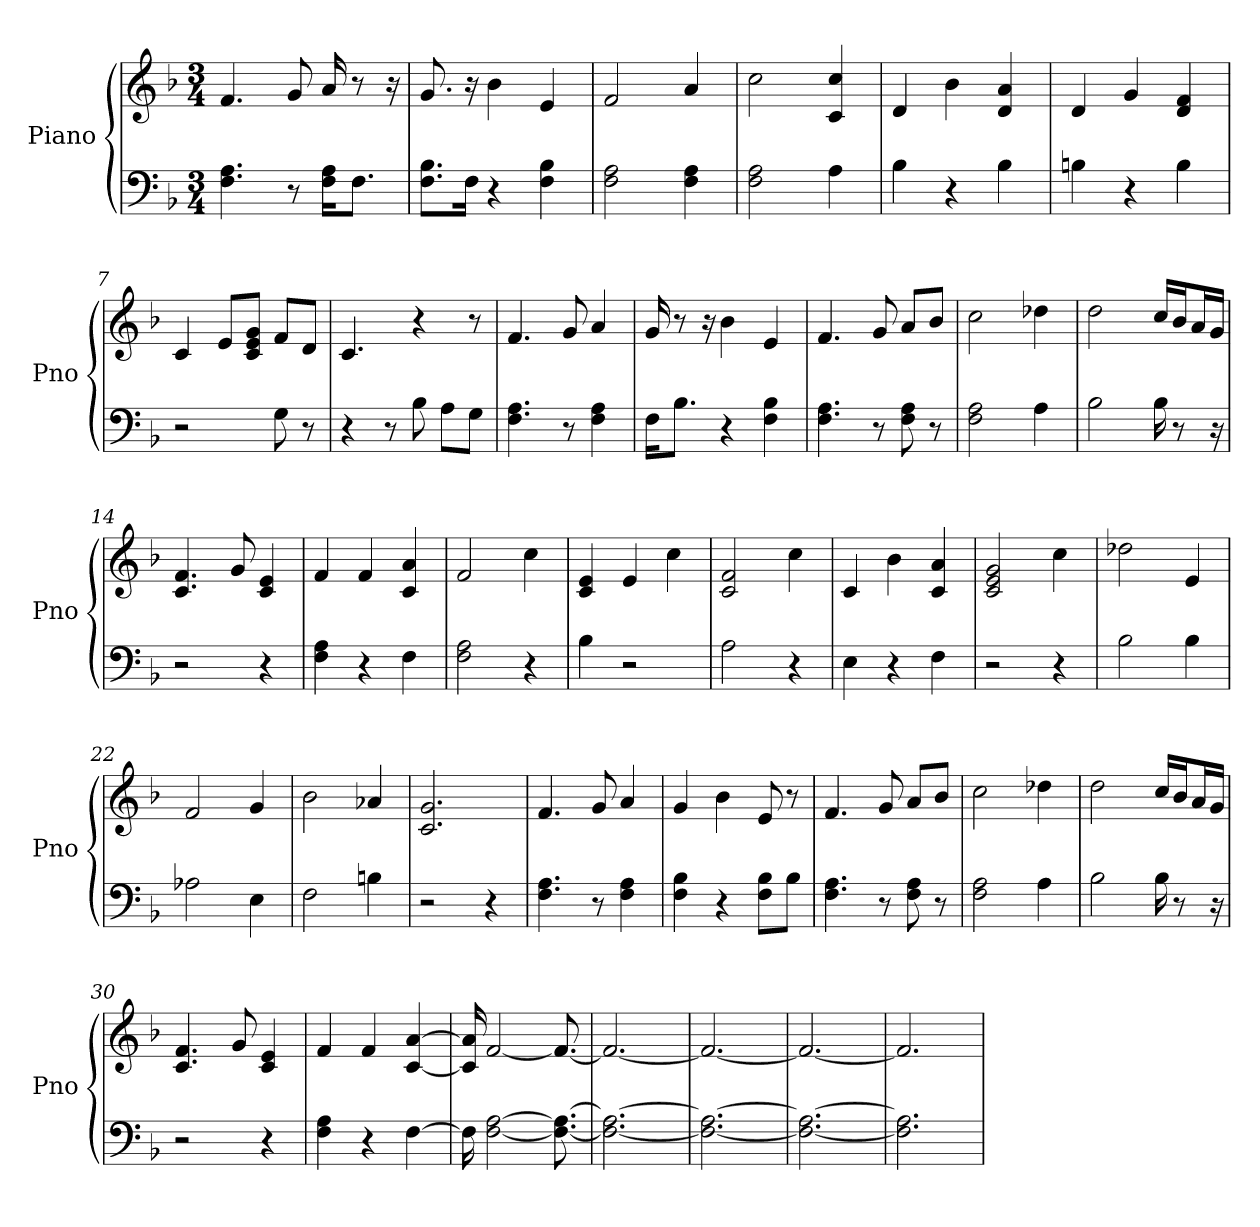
**kern	**kern
*part1	*part1
*staff2	*staff1
*I"Piano	*
*I'Pno	*
*clefF4	*clefG2
*k[b-]	*k[b-]
*F:	*F:
*M3/4	*M3/4
*MM95	*MM95
=1	=1
4.A 4.F	4.f
8r	8g
16A\ 16F\KL	16a
8.F\J	8r
.	16r
=2	=2
8.B-\ 8.F\L	8.g
16F\Jk	16r
4r	4b-
4B- 4F	4e
=3	=3
2A 2F	2f
4A 4F	4a
=4	=4
2A 2F	2cc
4A	4cc 4c
=5	=5
4B-	4d
4r	4b-
4B-	4a 4d
=6	=6
4B	4d
4r	4g
4B	4d 4f
=7	=7
2r	4c
.	8e/L
.	8c/ 8g/ 8e/J
8G	8f/L
8r	8d/J
=8	=8
4r	4.c
8r	.
8B-	4r
8A\L	.
8G\J	8r
=9	=9
4.A 4.F	4.f
8r	8g
4F 4A	4a
=10	=10
16F\KL	16g
8.B-\J	8r
.	16r
4r	4b-
4B- 4F	4e
=11	=11
4.A 4.F	4.f
8r	8g
8A 8F	8a/L
8r	8b-/J
=12	=12
2A 2F	2cc
4A	4dd-
=13	=13
2B-	2dd
16B-	16cc/LL
8r	16b-/J
.	16a/L
16r	16g/JJ
=14	=14
2r	4.c 4.f
.	8g
4r	4e 4c
=15	=15
4A 4F	4f
4r	4f
4F	4c 4a
=16	=16
2A 2F	2f
4r	4cc
=17	=17
4B-	4e 4c
2r	4e
.	4cc
=18	=18
2A	2f 2c
4r	4cc
=19	=19
4E	4c
4r	4b-
4F	4a 4c
=20	=20
2r	2g 2e 2c
4r	4cc
=21	=21
2B-	2dd-
4B-	4e
=22	=22
2A-	2f
4E	4g
=23	=23
2F	2b-
4B	4a-
=24	=24
2r	2.g 2.c
4r	.
=25	=25
4.F 4.A	4.f
8r	8g
4F 4A	4a
=26	=26
4F 4B-	4g
4r	4b-
8F\ 8B-\L	8e
8B-\J	8r
=27	=27
4.F 4.A	4.f
8r	8g
8F 8A	8a/L
8r	8b-/J
=28	=28
2F 2A	2cc
4A	4dd-
=29	=29
2B-	2dd
16B-	16cc/LL
8r	16b-/J
.	16a/L
16r	16g/JJ
=30	=30
2r	4.f 4.c
.	8g
4r	4e 4c
=31	=31
4F 4A	4f
4r	4f
[4F	[4c [4a
=32	=32
16F]	16c] 16a]
[2F [2A	[2f
8.F_ 8.A_	8.f_
=33	=33
2.F_ 2.A_	2.f_
=34	=34
2.F_ 2.A_	2.f_
=35	=35
2.F_ 2.A_	2.f_
=36	=36
2.F] 2.A]	2.f]
=	=
*-	*-
